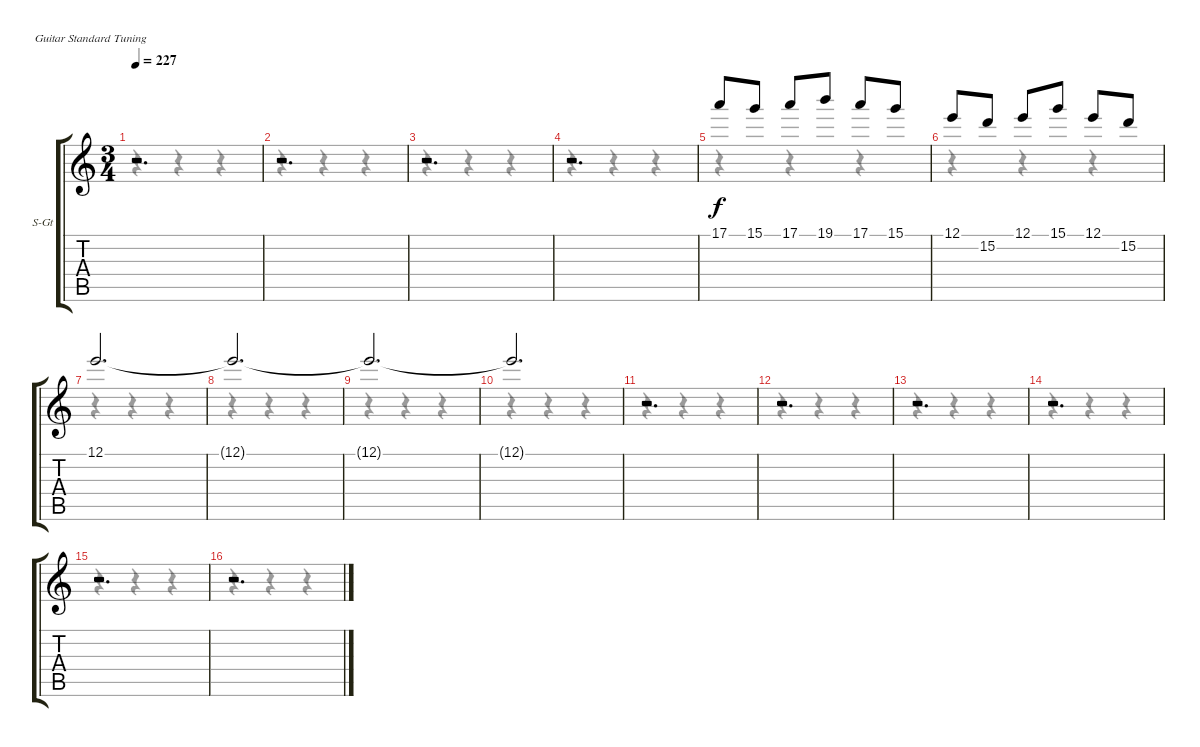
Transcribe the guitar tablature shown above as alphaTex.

\bracketExtendMode groupsimilarinstruments
\firstSystemTrackNameOrientation horizontal
\otherSystemsTrackNameOrientation horizontal
\track ("Track 8" "S-Gt") {instrument flute}
\staff {score tabs}
\tuning (E4 B3 G3 D3 A2 E2)
\displaytranspose 12
\voice
\ts (3 4)
\tempo 227
\clef g2
\ks c
r.2{d dy f} |
r.2{d} |
r.2{d} |
r.2{d} |
17.1.8 15.1.8 17.1.8 19.1.8 17.1.8 15.1.8 |
12.1.8 15.2.8 12.1.8 15.1.8 12.1.8 15.2.8 |
12.1.2{d} |
12.1{t}.2{d} |
12.1{t}.2{d} |
12.1{t}.2{d} |
r.2{d} |
r.2{d} |
r.2{d} |
r.2{d} |
r.2{d} |
r.2{d}
\voice
\clef g2
\ottava regular
\simile none
\ks c
r.4{dy mf} r.4 r.4 |
r.4 r.4 r.4 |
r.4 r.4 r.4 |
r.4 r.4 r.4 |
r.4 r.4 r.4 |
r.4 r.4 r.4 |
r.4 r.4 r.4 |
r.4 r.4 r.4 |
r.4 r.4 r.4 |
r.4 r.4 r.4 |
r.4 r.4 r.4 |
r.4 r.4 r.4 |
r.4 r.4 r.4 |
r.4 r.4 r.4 |
r.4 r.4 r.4 |
r.4 r.4 r.4
